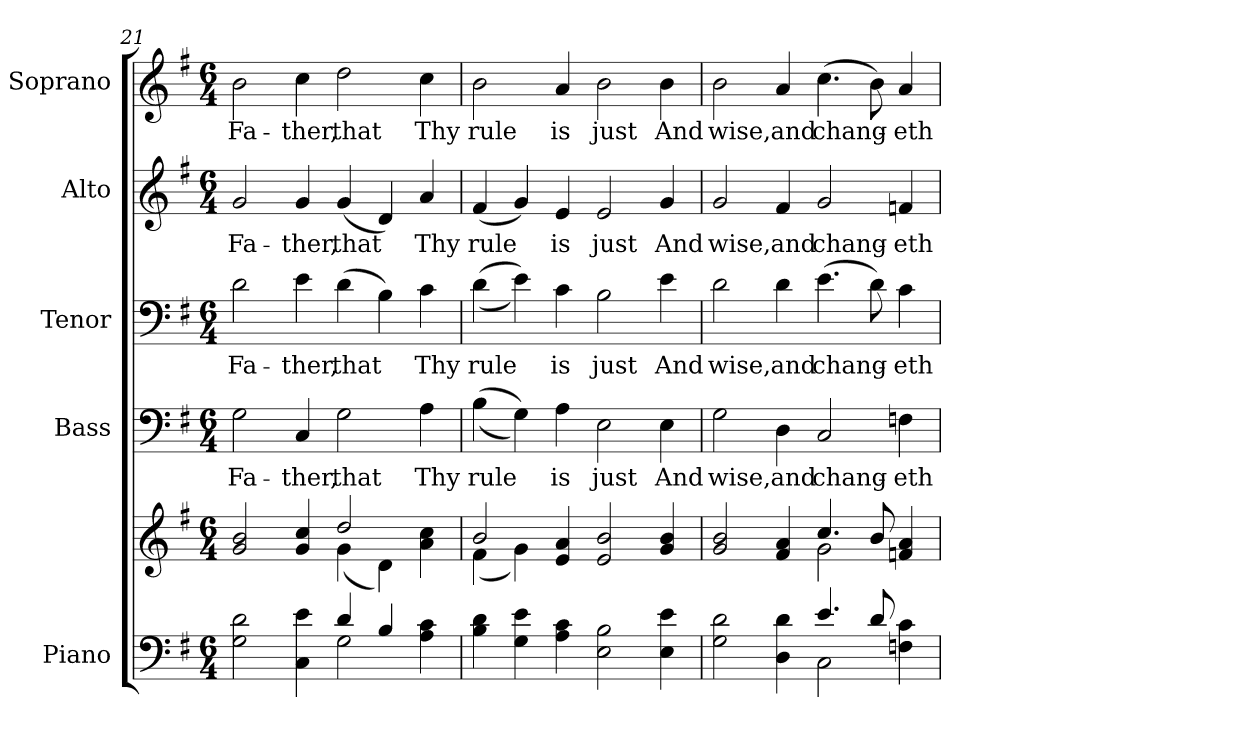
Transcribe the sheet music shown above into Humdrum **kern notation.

**kern	**kern	**kern	**text	**kern	**text	**kern	**text	**kern	**text
*part5	*part5	*part4	*part4	*part3	*part3	*part2	*part2	*part1	*part1
*staff6	*staff5	*staff4	*staff4	*staff3	*staff3	*staff2	*staff2	*staff1	*staff1
*I"Piano	*	*I"Bass	*	*I"Tenor	*	*I"Alto	*	*I"Soprano	*
*I'Pno.	*	*I'B.	*	*I'T.	*	*I'A.	*	*I'S.	*
*clefF4	*clefG2	*clefF4	*	*clefF4	*	*clefG2	*	*clefG2	*
*k[f#]	*k[f#]	*k[f#]	*	*k[f#]	*	*k[f#]	*	*k[f#]	*
*G:	*G:	*G:	*	*G:	*	*G:	*	*G:	*
*M6/4	*M6/4	*M6/4	*	*M6/4	*	*M6/4	*	*M6/4	*
=21	=21	=21	=21	=21	=21	=21	=21	=21	=21
*^	*^	*	*	*	*	*	*	*	*
!	!	!	!	!	!LO:LY:b:color=#000000	!	!	!	!	!	!
!	!	!	!	!	!	!	!LO:LY:b:color=#000000	!	!	!	!
!	!	!	!	!	!	!	!	!	!LO:LY:b:color=#000000	!	!
!	!	!	!	!	!	!	!	!	!	!	!LO:LY:b:color=#000000
2Gi\ 2di	2.ryy	2gi/ 2bi	2.ryy	2Gi\	Fa-	2di\	Fa-	2gi/	Fa-	2bi\	Fa-
!	!	!	!	!	!LO:LY:b:color=#000000	!	!	!	!	!	!
!	!	!	!	!	!	!	!LO:LY:b:color=#000000	!	!	!	!
!	!	!	!	!	!	!	!	!	!LO:LY:b:color=#000000	!	!
!	!	!	!	!	!	!	!	!	!	!	!LO:LY:b:color=#000000
4Ci\ 4ei	.	4gi/ 4cci	.	4Ci/	-ther,	4ei\	-ther,	4gi/	-ther,	4cci\	-ther,
!	!	!	!	!	!LO:LY:b:color=#000000	!	!	!	!	!	!
!	!	!	!	!	!	!	!LO:LY:b:color=#000000	!	!	!	!
!	!	!	!	!	!	!	!	!	!LO:LY:b:color=#000000	!	!
!	!	!	!	!	!	!	!	!	!	!	!LO:LY:b:color=#000000
4di/	2Gi\	2ddi/	(4gi\	2Gi\	that	(4di\	that	(4gi/	that	2ddi\	that
4Bi/	.	.	4di\)	.	.	4Bi\)	.	4di/)	.	.	.
!	!	!	!	!	!LO:LY:b:color=#000000	!	!	!	!	!	!
!	!	!	!	!	!	!	!LO:LY:b:color=#000000	!	!	!	!
!	!	!	!	!	!	!	!	!	!LO:LY:b:color=#000000	!	!
!	!	!	!	!	!	!	!	!	!	!	!LO:LY:b:color=#000000
4Ai\ 4ci	4ryy	4ai\ 4cci	4ryy	4Ai\	Thy	4ci\	Thy	4ai/	Thy	4cci\	Thy
*v	*v	*	*	*	*	*	*	*	*	*	*
!!LO:PB:g=z
=22	=22	=22	=22	=22	=22	=22	=22	=22	=22	=22
*^	*	*	*	*	*	*	*	*	*	*
!	!	!	!	!	!LO:LY:b:color=#000000	!	!	!	!	!	!
*v	*v	*	*	*	*	*	*	*	*	*	*
*^	*	*	*	*	*	*	*	*	*	*
!	!	!	!	!	!	!	!LO:LY:b:color=#000000	!	!	!	!
*v	*v	*	*	*	*	*	*	*	*	*	*
*^	*	*	*	*	*	*	*	*	*	*
!	!	!	!	!	!	!	!	!	!LO:LY:b:color=#000000	!	!
*v	*v	*	*	*	*	*	*	*	*	*	*
*^	*	*	*	*	*	*	*	*	*	*
!	!	!	!	!	!	!	!	!	!	!	!LO:LY:b:color=#000000
*v	*v	*	*	*	*	*	*	*	*	*	*
4Bi\ 4di	2bi/	(4f#i\	((4Bi\	rule	((4di\	rule	(4f#i/	rule	2bi\	rule
4Gi\ 4ei	.	4gi\)	4Gi\))	.	4ei\))	.	4gi/)	.	.	.
!	!	!	!	!LO:LY:b:color=#000000	!	!	!	!	!	!
!	!	!	!	!	!	!LO:LY:b:color=#000000	!	!	!	!
!	!	!	!	!	!	!	!	!LO:LY:b:color=#000000	!	!
!	!	!	!	!	!	!	!	!	!	!LO:LY:b:color=#000000
4Ai\ 4ci	4ei/ 4ai	4ryy	4Ai\	is	4ci\	is	4ei/	is	4ai/	is
!	!	!	!	!LO:LY:b:color=#000000	!	!	!	!	!	!
!	!	!	!	!	!	!LO:LY:b:color=#000000	!	!	!	!
!	!	!	!	!	!	!	!	!LO:LY:b:color=#000000	!	!
!	!	!	!	!	!	!	!	!	!	!LO:LY:b:color=#000000
2Ei\ 2Bi	2ei/ 2bi	2.ryy	2Ei\	just	2Bi\	just	2ei/	just	2bi\	just
!	!	!	!	!LO:LY:b:color=#000000	!	!	!	!	!	!
!	!	!	!	!	!	!LO:LY:b:color=#000000	!	!	!	!
!	!	!	!	!	!	!	!	!LO:LY:b:color=#000000	!	!
!	!	!	!	!	!	!	!	!	!	!LO:LY:b:color=#000000
4Ei\ 4ei	4gi/ 4bi	.	4Ei\	And	4ei\	And	4gi/	And	4bi\	And
=23	=23	=23	=23	=23	=23	=23	=23	=23	=23	=23
*^	*	*	*	*	*	*	*	*	*	*
!	!	!	!	!	!LO:LY:b:color=#000000	!	!	!	!	!	!
!	!	!	!	!	!	!	!LO:LY:b:color=#000000	!	!	!	!
!	!	!	!	!	!	!	!	!	!LO:LY:b:color=#000000	!	!
!	!	!	!	!	!	!	!	!	!	!	!LO:LY:b:color=#000000
2Gi\ 2di	2.ryy	2gi/ 2bi	2.ryy	2Gi\	wise,	2di\	wise,	2gi/	wise,	2bi\	wise,
!	!	!	!	!	!LO:LY:b:color=#000000	!	!	!	!	!	!
!	!	!	!	!	!	!	!LO:LY:b:color=#000000	!	!	!	!
!	!	!	!	!	!	!	!	!	!LO:LY:b:color=#000000	!	!
!	!	!	!	!	!	!	!	!	!	!	!LO:LY:b:color=#000000
4Di\ 4di	.	4f#i/ 4ai	.	4Di\	and	4di\	and	4f#i/	and	4ai/	and
!	!	!	!	!	!LO:LY:b:color=#000000	!	!	!	!	!	!
!	!	!	!	!	!	!	!LO:LY:b:color=#000000	!	!	!	!
!	!	!	!	!	!	!	!	!	!LO:LY:b:color=#000000	!	!
!	!	!	!	!	!	!	!	!	!	!	!LO:LY:b:color=#000000
4.ei/	2Ci\	4.cci/	2gi\	2Ci/	chang-	(4.ei\	chang-	2gi/	chang-	(4.cci\	chang-
8di/	.	8bi/	.	.	.	8di\)	.	.	.	8bi\)	.
!	!	!	!	!	!LO:LY:b:color=#000000	!	!	!	!	!	!
!	!	!	!	!	!	!	!LO:LY:b:color=#000000	!	!	!	!
!	!	!	!	!	!	!	!	!	!LO:LY:b:color=#000000	!	!
!	!	!	!	!	!	!	!	!	!	!	!LO:LY:b:color=#000000
4Fni\ 4ci	4ryy	4fni/ 4ai	4ryy	4Fni\	-eth	4ci\	-eth	4fni/	-eth	4ai/	-eth
*v	*v	*	*	*	*	*	*	*	*	*	*
*	*v	*v	*	*	*	*	*	*	*	*
=	=	=	=	=	=	=	=	=	=
*-	*-	*-	*-	*-	*-	*-	*-	*-	*-
